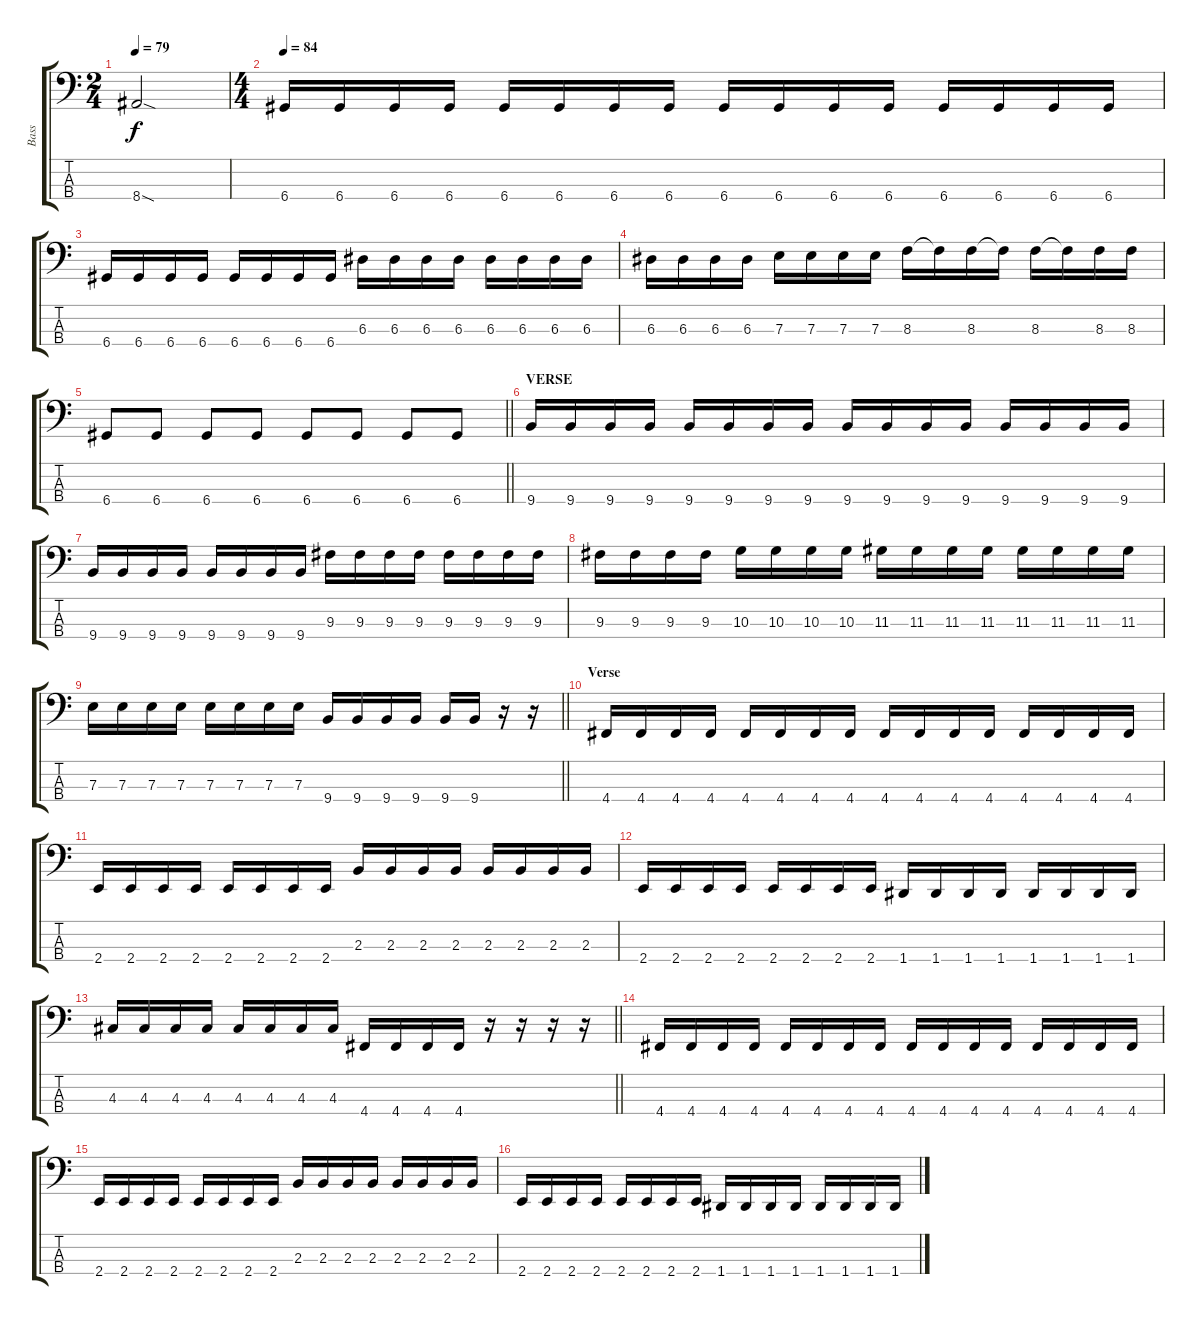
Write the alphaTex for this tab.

\track ("Bass" "Bass") {instrument electricbassfinger}
\staff {score tabs}
\tuning (G2 D2 A1 D1) {hide}
\ts (2 4)
\section ("" "")
\tempo 79
\clef f4
\ks c
8.4{sod}.2{dy f} |
\ts (4 4)
\tempo 84
6.4.16 6.4.16 6.4.16 6.4.16 6.4.16 6.4.16 6.4.16 6.4.16 6.4.16 6.4.16 6.4.16 6.4.16 6.4.16 6.4.16 6.4.16 6.4.16 |
6.4.16 6.4.16 6.4.16 6.4.16 6.4.16 6.4.16 6.4.16 6.4.16 6.3.16 6.3.16 6.3.16 6.3.16 6.3.16 6.3.16 6.3.16 6.3.16 |
6.3.16 6.3.16 6.3.16 6.3.16 7.3.16 7.3.16 7.3.16 7.3.16 8.3.16 8.3{t}.16 8.3.16 8.3{t}.16 8.3.16 8.3{t}.16 8.3.16 8.3.16 |
\barLineRight lightlight
6.4.8 6.4.8 6.4.8 6.4.8 6.4.8 6.4.8 6.4.8 6.4.8 |
\section ("" "VERSE")
9.4.16 9.4.16 9.4.16 9.4.16 9.4.16 9.4.16 9.4.16 9.4.16 9.4.16 9.4.16 9.4.16 9.4.16 9.4.16 9.4.16 9.4.16 9.4.16 |
9.4.16 9.4.16 9.4.16 9.4.16 9.4.16 9.4.16 9.4.16 9.4.16 9.3.16 9.3.16 9.3.16 9.3.16 9.3.16 9.3.16 9.3.16 9.3.16 |
9.3.16 9.3.16 9.3.16 9.3.16 10.3.16 10.3.16 10.3.16 10.3.16 11.3.16 11.3.16 11.3.16 11.3.16 11.3.16 11.3.16 11.3.16 11.3.16 |
\barLineRight lightlight
7.3.16 7.3.16 7.3.16 7.3.16 7.3.16 7.3.16 7.3.16 7.3.16 9.4.16 9.4.16 9.4.16 9.4.16 9.4.16 9.4.16 r.16 r.16 |
\section ("" "Verse")
4.4.16 4.4.16 4.4.16 4.4.16 4.4.16 4.4.16 4.4.16 4.4.16 4.4.16 4.4.16 4.4.16 4.4.16 4.4.16 4.4.16 4.4.16 4.4.16 |
2.4.16 2.4.16 2.4.16 2.4.16 2.4.16 2.4.16 2.4.16 2.4.16 2.3.16 2.3.16 2.3.16 2.3.16 2.3.16 2.3.16 2.3.16 2.3.16 |
2.4.16 2.4.16 2.4.16 2.4.16 2.4.16 2.4.16 2.4.16 2.4.16 1.4.16 1.4.16 1.4.16 1.4.16 1.4.16 1.4.16 1.4.16 1.4.16 |
\barLineRight lightlight
4.3.16 4.3.16 4.3.16 4.3.16 4.3.16 4.3.16 4.3.16 4.3.16 4.4.16 4.4.16 4.4.16 4.4.16 r.16 r.16 r.16 r.16 |
\section ("" "")
4.4.16 4.4.16 4.4.16 4.4.16 4.4.16 4.4.16 4.4.16 4.4.16 4.4.16 4.4.16 4.4.16 4.4.16 4.4.16 4.4.16 4.4.16 4.4.16 |
2.4.16 2.4.16 2.4.16 2.4.16 2.4.16 2.4.16 2.4.16 2.4.16 2.3.16 2.3.16 2.3.16 2.3.16 2.3.16 2.3.16 2.3.16 2.3.16 |
2.4.16 2.4.16 2.4.16 2.4.16 2.4.16 2.4.16 2.4.16 2.4.16 1.4.16 1.4.16 1.4.16 1.4.16 1.4.16 1.4.16 1.4.16 1.4.16
